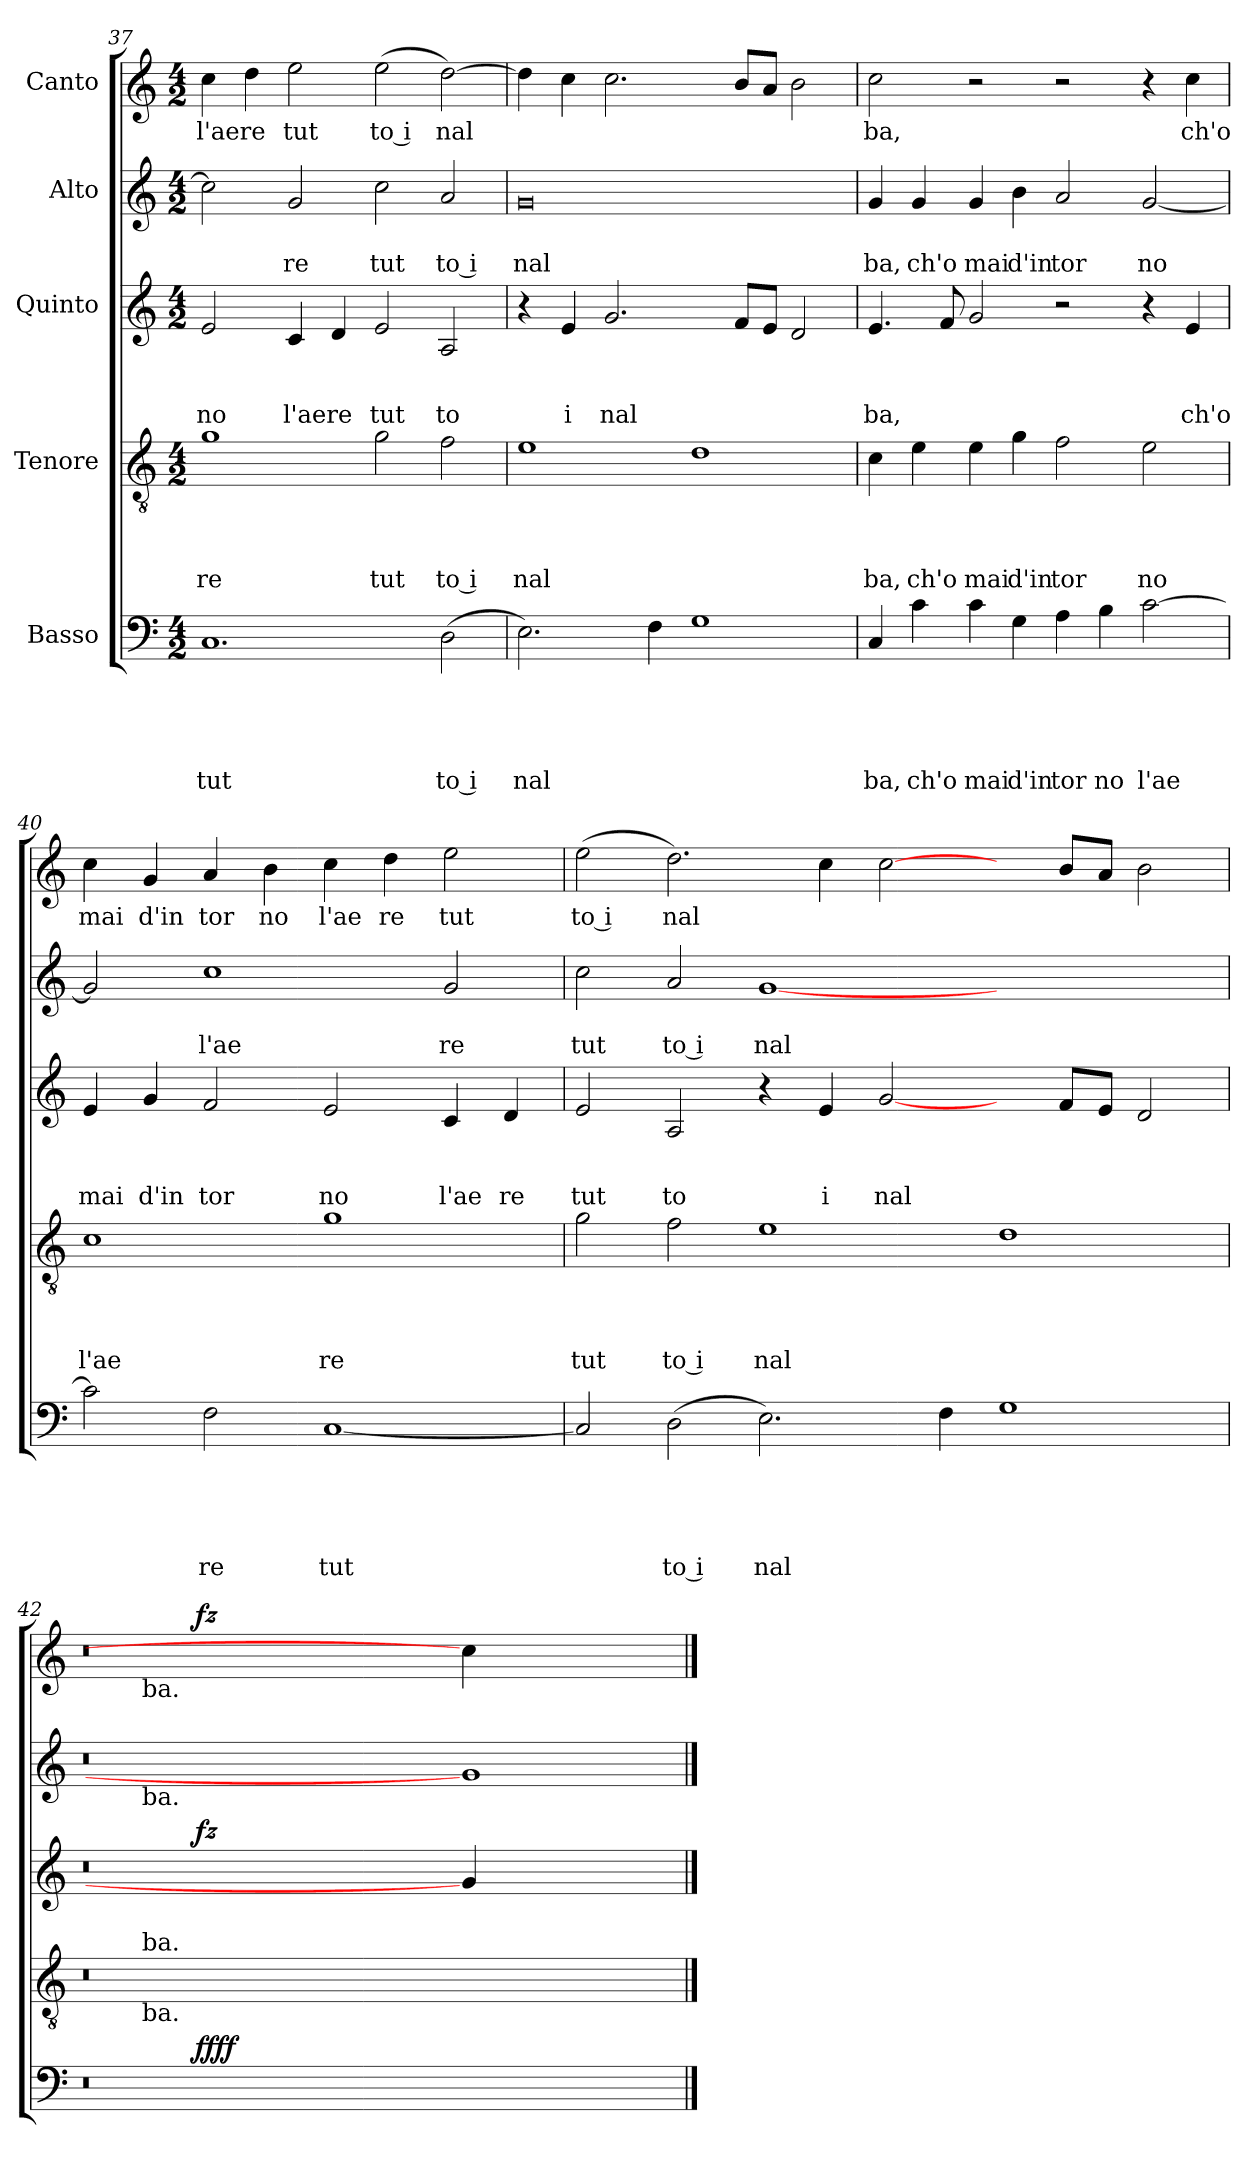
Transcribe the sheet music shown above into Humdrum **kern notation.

**kern	**text	**text	**text	**text	**text	**dynam	**kern	**text	**text	**text	**text	**kern	**text	**text	**text	**dynam	**kern	**text	**text	**kern	**text	**dynam
*part5	*part5	*part5	*part5	*part5	*part5	*part5	*part4	*part4	*part4	*part4	*part4	*part3	*part3	*part3	*part3	*part3	*part2	*part2	*part2	*part1	*part1	*part1
*staff5	*staff5	*staff5	*staff5	*staff5	*staff5	*staff5	*staff4	*staff4	*staff4	*staff4	*staff4	*staff3	*staff3	*staff3	*staff3	*staff3	*staff2	*staff2	*staff2	*staff1	*staff1	*staff1
*I"Basso	*	*	*	*	*	*	*I"Tenore	*	*	*	*	*I"Quinto	*	*	*	*	*I"Alto	*	*	*I"Canto	*	*
!!LO:LB:g=z
*clefF4	*	*	*	*	*	*	*clefGv2	*	*	*	*	*clefG2	*	*	*	*	*clefG2	*	*	*clefG2	*	*
*k[]	*	*	*	*	*	*	*k[]	*	*	*	*	*k[]	*	*	*	*	*k[]	*	*	*k[]	*	*
*C:	*	*	*	*	*	*	*C:	*	*	*	*	*C:	*	*	*	*	*C:	*	*	*C:	*	*
*M4/2	*	*	*	*	*	*	*M4/2	*	*	*	*	*M4/2	*	*	*	*	*M4/2	*	*	*M4/2	*	*
=37	=37	=37	=37	=37	=37	=37	=37	=37	=37	=37	=37	=37	=37	=37	=37	=37	=37	=37	=37	=37	=37	=37
!	!	!	!	!	!LO:LY:b	!	!	!	!	!	!LO:LY:b	!	!	!	!LO:LY:b	!	!	!	!	!	!LO:LY:b	!
1.C	.	.	.	.	tut	.	1g	.	.	.	-re	2e/	.	.	no	.	2cc\]	.	.	4cc\	l'ae	.
!	!	!	!	!	!	!	!	!	!	!	!	!	!	!	!	!	!	!	!	!	!LO:LY:b	!
.	.	.	.	.	.	.	.	.	.	.	.	.	.	.	.	.	.	.	.	4dd\	re	.
!	!	!	!	!	!	!	!	!	!	!	!	!	!	!	!LO:LY:b	!	!	!	!LO:LY:b	!	!LO:LY:b	!
.	.	.	.	.	.	.	.	.	.	.	.	4c/	.	.	l'ae	.	2g/	.	-re	2ee\	tut	.
!	!	!	!	!	!	!	!	!	!	!	!	!	!	!	!LO:LY:b	!	!	!	!	!	!	!
.	.	.	.	.	.	.	.	.	.	.	.	4d/	.	.	re	.	.	.	.	.	.	.
!	!	!	!	!	!	!	!	!	!	!	!LO:LY:b	!	!	!	!LO:LY:b	!	!	!	!LO:LY:b	!	!LO:LY:b:rj	!
.	.	.	.	.	.	.	2g\	.	.	.	tut	2e/	.	.	tut	.	2cc\	.	tut	(<2ee\	to i	.
!	!	!	!	!	!LO:LY:b:rj	!	!	!	!	!	!LO:LY:b:rj	!	!	!	!LO:LY:b	!	!	!	!LO:LY:b:rj	!	!LO:LY:b	!
(<2D\	.	.	.	.	to i	.	2f\	.	.	.	to i	2A/	.	.	to	.	2a/	.	to i	[>2dd\)	nal	.
=38	=38	=38	=38	=38	=38	=38	=38	=38	=38	=38	=38	=38	=38	=38	=38	=38	=38	=38	=38	=38	=38	=38
!	!	!	!	!	!LO:LY:b	!	!	!	!	!	!LO:LY:b	!	!	!	!	!	!	!	!LO:LY:b	!	!	!
2.E\)	.	.	.	.	nal	.	1e	.	.	.	nal	4r	.	.	.	.	0g	.	nal	4dd\]	.	.
!	!	!	!	!	!	!	!	!	!	!	!	!	!	!	!LO:LY:b	!	!	!	!	!	!	!
.	.	.	.	.	.	.	.	.	.	.	.	4e/	.	.	i	.	.	.	.	4cc\	.	.
!	!	!	!	!	!	!	!	!	!	!	!	!	!	!	!LO:LY:b	!	!	!	!	!	!	!
.	.	.	.	.	.	.	.	.	.	.	.	2.g/	.	.	nal	.	.	.	.	2.cc\	.	.
4F\	.	.	.	.	.	.	.	.	.	.	.	.	.	.	.	.	.	.	.	.	.	.
1G	.	.	.	.	.	.	1d	.	.	.	.	.	.	.	.	.	.	.	.	.	.	.
.	.	.	.	.	.	.	.	.	.	.	.	8f/L	.	.	.	.	.	.	.	8b/L	.	.
.	.	.	.	.	.	.	.	.	.	.	.	8e/J	.	.	.	.	.	.	.	8a/J	.	.
.	.	.	.	.	.	.	.	.	.	.	.	2d/	.	.	.	.	.	.	.	2b\	.	.
=39	=39	=39	=39	=39	=39	=39	=39	=39	=39	=39	=39	=39	=39	=39	=39	=39	=39	=39	=39	=39	=39	=39
!	!	!	!	!	!LO:LY:b	!	!	!	!	!	!LO:LY:b	!	!	!	!LO:LY:b	!	!	!	!LO:LY:b	!	!LO:LY:b	!
4C/	.	.	.	.	ba,	.	4c\	.	.	.	ba,	4.e/	.	.	ba,	.	4g/	.	ba,	2cc\	ba,	.
!	!	!	!	!	!LO:LY:b	!	!	!	!	!	!LO:LY:b	!	!	!	!	!	!	!	!LO:LY:b	!	!	!
4c\	.	.	.	.	ch'o	.	4e\	.	.	.	ch'o	.	.	.	.	.	4g/	.	ch'o	.	.	.
.	.	.	.	.	.	.	.	.	.	.	.	8f/	.	.	.	.	.	.	.	.	.	.
!	!	!	!	!	!LO:LY:b	!	!	!	!	!	!LO:LY:b	!	!	!	!	!	!	!	!LO:LY:b	!	!	!
4c\	.	.	.	.	mai	.	4e\	.	.	.	mai	2g/	.	.	.	.	4g/	.	mai	2r	.	.
!	!	!	!	!	!LO:LY:b	!	!	!	!	!	!LO:LY:b	!	!	!	!	!	!	!	!LO:LY:b	!	!	!
4G\	.	.	.	.	d'in	.	4g\	.	.	.	d'in	.	.	.	.	.	4b\	.	d'in	.	.	.
!	!	!	!	!	!LO:LY:b	!	!	!	!	!	!LO:LY:b	!	!	!	!	!	!	!	!LO:LY:b	!	!	!
4A\	.	.	.	.	tor	.	2f\	.	.	.	tor	2r	.	.	.	.	2a/	.	tor	2r	.	.
!	!	!	!	!	!LO:LY:b	!	!	!	!	!	!	!	!	!	!	!	!	!	!	!	!	!
4B\	.	.	.	.	no	.	.	.	.	.	.	.	.	.	.	.	.	.	.	.	.	.
!	!	!	!	!	!LO:LY:b	!	!	!	!	!	!LO:LY:b	!	!	!	!	!	!	!	!LO:LY:b	!	!	!
[>2c\	.	.	.	.	l'ae	.	2e\	.	.	.	no	4r	.	.	.	.	[<2g/	.	no	4r	.	.
!	!	!	!	!	!	!	!	!	!	!	!	!	!	!	!LO:LY:b	!	!	!	!	!	!LO:LY:b	!
.	.	.	.	.	.	.	.	.	.	.	.	4e/	.	.	ch'o	.	.	.	.	4cc\	ch'o	.
=40	=40	=40	=40	=40	=40	=40	=40	=40	=40	=40	=40	=40	=40	=40	=40	=40	=40	=40	=40	=40	=40	=40
!	!	!	!	!	!	!	!	!	!	!	!LO:LY:b	!	!	!	!LO:LY:b	!	!	!	!	!	!LO:LY:b	!
2c\]	.	.	.	.	.	.	1c	.	.	.	l'ae	4e/	.	.	mai	.	2g/]	.	.	4cc\	mai	.
!	!	!	!	!	!	!	!	!	!	!	!	!	!	!	!LO:LY:b	!	!	!	!	!	!LO:LY:b	!
.	.	.	.	.	.	.	.	.	.	.	.	4g/	.	.	d'in	.	.	.	.	4g/	d'in	.
!	!	!	!	!	!LO:LY:b	!	!	!	!	!	!	!	!	!	!LO:LY:b	!	!	!	!LO:LY:b	!	!LO:LY:b	!
2F\	.	.	.	.	re	.	.	.	.	.	.	2f/	.	.	tor	.	1cc	.	l'ae	4a/	tor	.
!	!	!	!	!	!	!	!	!	!	!	!	!	!	!	!	!	!	!	!	!	!LO:LY:b	!
.	.	.	.	.	.	.	.	.	.	.	.	.	.	.	.	.	.	.	.	4b\	no	.
!	!	!	!	!	!LO:LY:b	!	!	!	!	!	!LO:LY:b	!	!	!	!LO:LY:b	!	!	!	!	!	!LO:LY:b	!
[<1C	.	.	.	.	tut	.	1g	.	.	.	re	2e/	.	.	no	.	.	.	.	4cc\	l'ae	.
!	!	!	!	!	!	!	!	!	!	!	!	!	!	!	!	!	!	!	!	!	!LO:LY:b	!
.	.	.	.	.	.	.	.	.	.	.	.	.	.	.	.	.	.	.	.	4dd\	re	.
!	!	!	!	!	!	!	!	!	!	!	!	!	!	!	!LO:LY:b	!	!	!	!LO:LY:b	!	!LO:LY:b	!
.	.	.	.	.	.	.	.	.	.	.	.	4c/	.	.	l'ae	.	2g/	.	re	2ee\	tut	.
!	!	!	!	!	!	!	!	!	!	!	!	!	!	!	!LO:LY:b	!	!	!	!	!	!	!
.	.	.	.	.	.	.	.	.	.	.	.	4d/	.	.	re	.	.	.	.	.	.	.
=41	=41	=41	=41	=41	=41	=41	=41	=41	=41	=41	=41	=41	=41	=41	=41	=41	=41	=41	=41	=41	=41	=41
!	!	!	!	!	!	!	!	!	!	!	!LO:LY:b	!	!	!	!LO:LY:b	!	!	!	!LO:LY:b	!	!LO:LY:b:rj	!
2C/]	.	.	.	.	.	.	2g\	.	.	.	tut	2e/	.	.	tut	.	2cc\	.	tut	(<2ee>\	to i	.
!	!	!	!	!	!LO:LY:b:rj	!	!	!	!	!	!LO:LY:b:rj	!	!	!	!LO:LY:b	!	!	!	!LO:LY:b:rj	!	!LO:LY:b	!
(<2D\	.	.	.	.	to i	.	2f\	.	.	.	to i	2A/	.	.	to	.	2a/	.	to i	2.dd\)	nal	.
!	!	!	!	!	!LO:LY:b	!	!	!	!	!	!LO:LY:b	!	!	!	!	!	!	!	!LO:LY:b	!	!	!
2.E\)	.	.	.	.	nal	.	1e	.	.	.	nal	4r	.	.	.	.	[1g	.	nal	.	.	.
!	!	!	!	!	!	!	!	!	!	!	!	!	!	!	!LO:LY:b	!	!	!	!	!	!	!
.	.	.	.	.	.	.	.	.	.	.	.	4e/	.	.	i	.	.	.	.	4cc\	.	.
!	!	!	!	!	!	!	!	!	!	!	!	!	!	!	!LO:LY:b	!	!	!	!	!	!	!
.	.	.	.	.	.	.	.	.	.	.	.	[2g/	.	.	nal	.	.	.	.	[2cc\	.	.
4F\	.	.	.	.	.	.	.	.	.	.	.	.	.	.	.	.	.	.	.	.	.	.
1G	.	.	.	.	.	.	1d	.	.	.	.	4ryy	.	.	.	.	1ryy	.	.	4ryy	.	.
.	.	.	.	.	.	.	.	.	.	.	.	8f/L	.	.	.	.	.	.	.	8b/L	.	.
.	.	.	.	.	.	.	.	.	.	.	.	8e/J	.	.	.	.	.	.	.	8a/J	.	.
.	.	.	.	.	.	.	.	.	.	.	.	2d/	.	.	.	.	.	.	.	2b\	.	.
=42	=42	=42	=42	=42	=42	=42	=42	=42	=42	=42	=42	=42	=42	=42	=42	=42	=42	=42	=42	=42	=42	=42
*^	*	*	*	*	*	*	*^	*	*	*	*	*^	*	*	*	*	*^	*	*	*^	*	*
0r	4ryy	.	.	.	.	.	.	0r	4ryy	.	.	.	.	0r	4ryy	.	.	.	.	0r	4ryy	.	.	0r	4ryy	.	.
!	!	!	!	!	!	!	!	!	!	!	!	!	!	!	!	!	!	!	!	!	!	!	!	!	!LO:TX:b:t=ba.	!	!
!	!	!	!	!	!	!	!	!	!	!	!	!	!	!	!	!	!	!	!	!	!LO:TX:b:t=ba.	!	!	!	!	!	!
!	!	!	!	!	!	!	!	!	!LO:TX:b:t=ba.	!	!	!	!	!	!	!	!	!	!	!	!	!	!	!	!	!	!
!	!	!	!	!	!	!	!	!	!LO:TX:a:t=ba.	!	!	!	!	!	!	!	!	!	!	!	!	!	!	!	!	!	!
.	8ryy	.	.	.	.	.	.	.	1ryy	.	.	.	.	.	8ryy	.	.	.	.	.	1ryy	.	.	.	8ryy	.	.
.	32ryy	.	.	.	.	.	.	.	.	.	.	.	.	.	32ryy	.	.	.	.	.	.	.	.	.	32ryy	.	.
!	!	!	!	!	!	!	!LO:DY:b	!	!	!	!	!	!	!	!	!	!	!	!LO:DY:b	!	!	!	!	!	!	!	!LO:DY:b
.	1ryy	.	.	.	.	.	ffff	.	.	.	.	.	.	.	1ryy	.	.	.	fz	.	.	.	.	.	1ryy	.	fz
.	.	.	.	.	.	.	.	.	1..ryy	.	.	.	.	.	.	.	.	.	.	.	1..ryy	.	.	.	.	.	.
.	1ryy	.	.	.	.	.	.	.	.	.	.	.	.	.	1ryy	.	.	.	.	.	.	.	.	.	1ryy	.	.
1ryy	.	.	.	.	.	.	.	1ryy	.	.	.	.	.	4g/]	.	.	.	.	.	1g]	.	.	.	4cc\]	.	.	.
.	.	.	.	.	.	.	.	.	.	.	.	.	.	2.ryy	.	.	.	.	.	.	.	.	.	2.ryy	.	.	.
.	2ryy	.	.	.	.	.	.	.	.	.	.	.	.	.	2ryy	.	.	.	.	.	.	.	.	.	2ryy	.	.
.	16.ryy	.	.	.	.	.	.	.	.	.	.	.	.	.	16.ryy	.	.	.	.	.	.	.	.	.	16.ryy	.	.
*v	*v	*	*	*	*	*	*	*	*	*	*	*	*	*v	*v	*	*	*	*	*v	*v	*	*	*v	*v	*	*
*	*	*	*	*	*	*	*v	*v	*	*	*	*	*	*	*	*	*	*	*	*	*	*	*
==	==	==	==	==	==	==	==	==	==	==	==	==	==	==	==	==	==	==	==	==	==	==
*-	*-	*-	*-	*-	*-	*-	*-	*-	*-	*-	*-	*-	*-	*-	*-	*-	*-	*-	*-	*-	*-	*-
